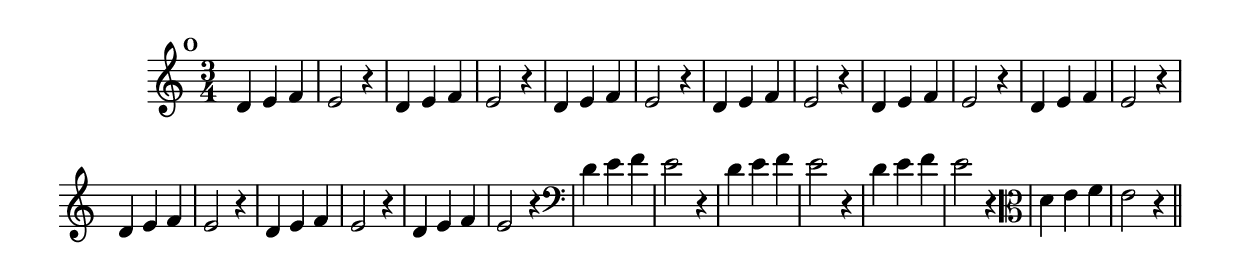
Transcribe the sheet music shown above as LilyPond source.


\version "2.14.2"

%\header { texidoc="Perguntas e Respostas"}

\relative c' {

  \override Staff.TimeSignature #'style = #'()
  \time 3/4 
  \override Score.BarNumber #'transparent = ##t
                                %\override Score.RehearsalMark #'font-family = #'roman
  \override Score.RehearsalMark #'font-size = #-2
  \override Score.BarNumber #'transparent = ##t
  \set Score.markFormatter = #format-mark-numbers

  \mark 14 

                                % CLARINETE

  \tag #'cl {
    d4 e f | e2 r4 
  }

                                % FLAUTA

  \tag #'fl {
    d4 e f | e2 r4 
  }

                                % OBOÉ

  \tag #'ob {
    d4 e f | e2 r4 
  }

                                % SAX ALTO

  \tag #'saxa {
    d4 e f | e2 r4 
  }

                                % SAX TENOR

  \tag #'saxt {
    d4 e f | e2 r4 
  }

                                % SAX GENES

  \tag #'saxg {
    d4 e f | e2 r4 
  }

                                % TROMPETE

  \tag #'tpt {
    d4 e f | e2 r4 
  }

                                % TROMPA

  \tag #'tpa {
    d4 e f | e2 r4 
  }

                                % TROMPA OP

  \tag #'tpaop {
    d4 e f | e2 r4 
  }

                                % TROMBONE

  \tag #'tbn {
    \clef bass
    d4 e f | e2 r4 
  }

                                % TUBA MIB

  \tag #'tbamib {
    \clef bass
    d4 e f | e2 r4 
  }

                                % TUBA SIB

  \tag #'tbasib {
    \clef bass
    d4 e f | e2 r4 
  }

                                % VIOLA

  \tag #'vla {
    \clef alto
    d4 e f | e2 r4 
  }

                                % FINAL

  \bar "||"

}
